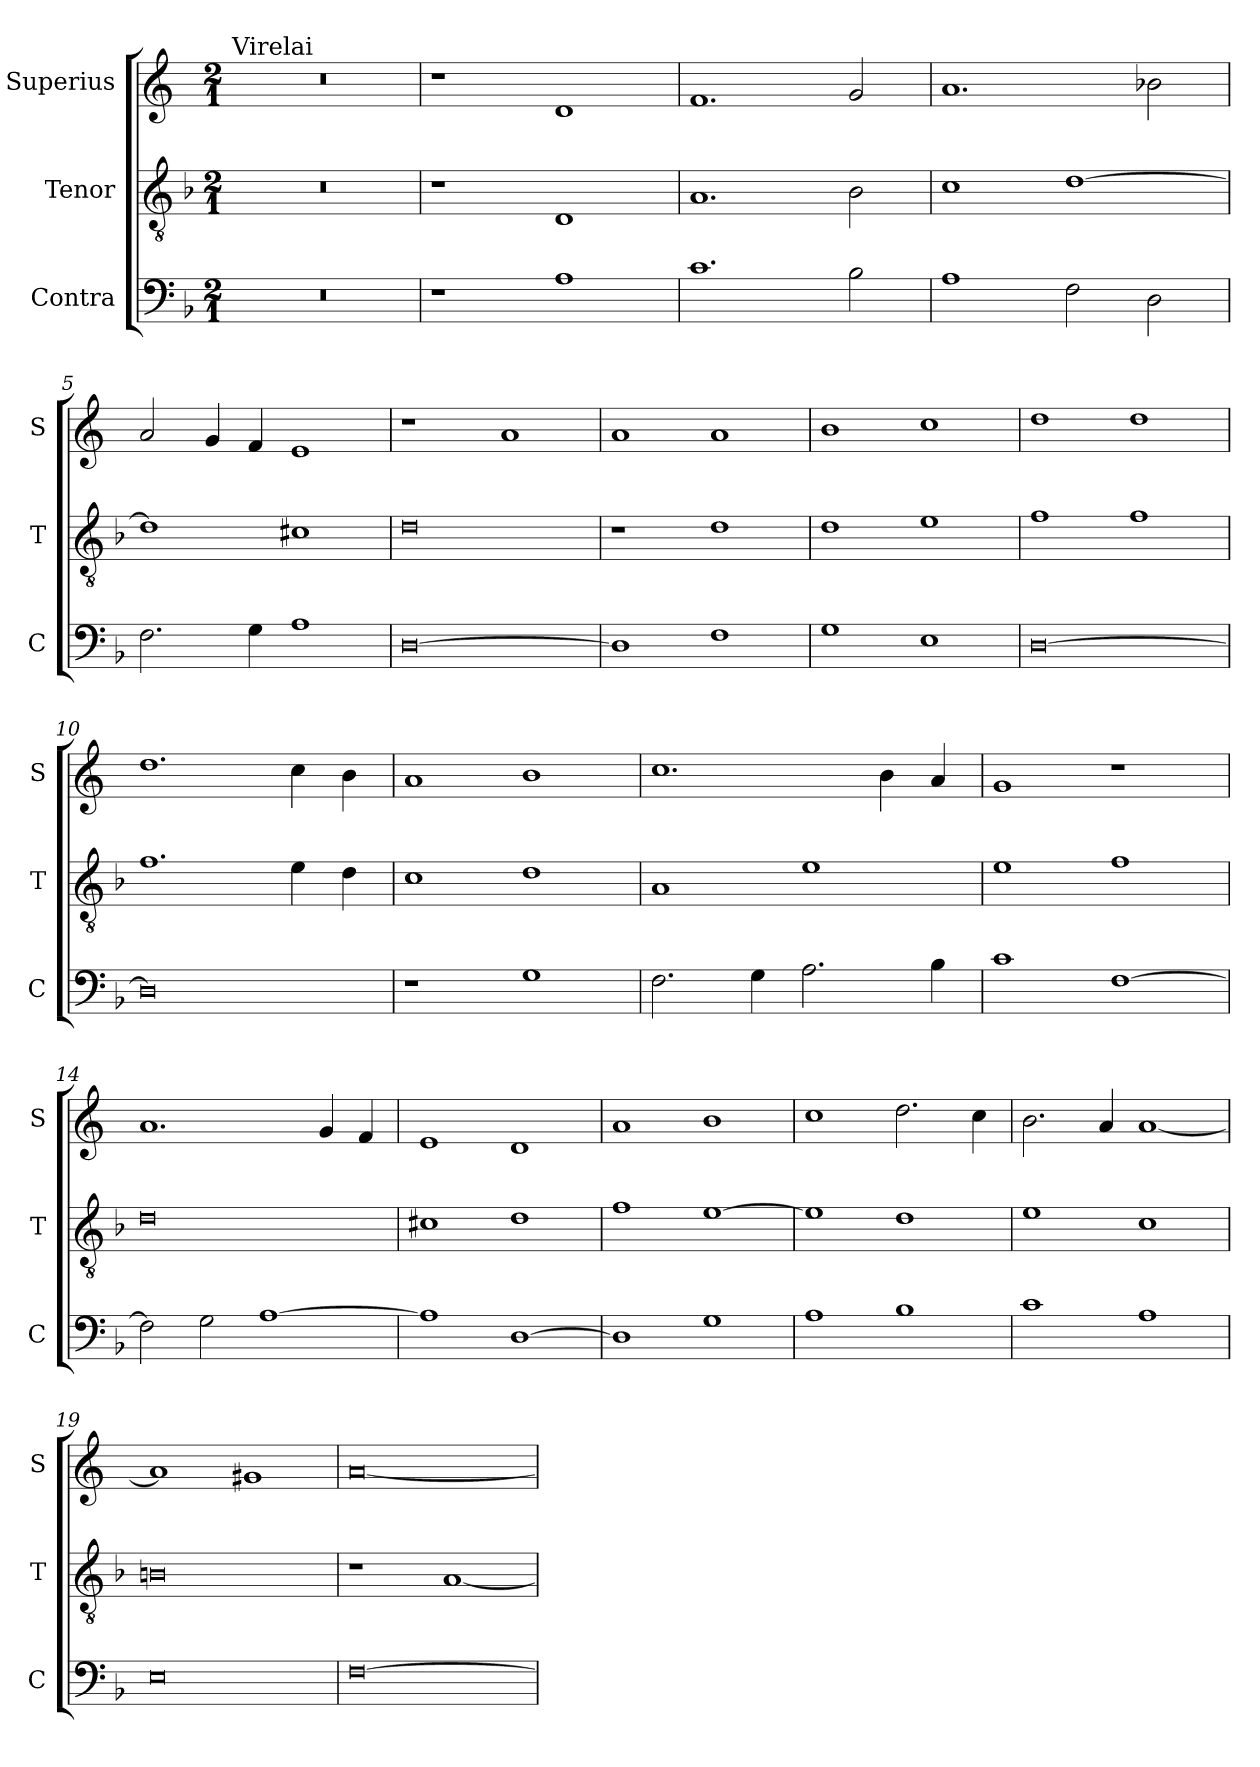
**kern	**kern	**kern
*part3	*part2	*part1
*staff3	*staff2	*staff1
*I"Contra	*I"Tenor	*I"Superius
*I'C	*I'T	*I'S
*clefF4	*clefGv2	*clefG2
*k[b-]	*k[b-]	*k[]
*M2/1	*M2/1	*M2/1
=1	=1	=1
!	!	!LO:TX:a:t=Virelai
0r	0r	0r
=2	=2	=2
1r	1r	1r
1A	1D	1d
=3	=3	=3
1.c	1.A	1.f
2B-	2B-	2g
=4	=4	=4
1A	1c	1.a
2F	[1d	.
2D	.	2b-X
=5	=5	=5
2.F	1d]	2a
.	.	4g
4G	.	4f
1A	1c#X	1e
=6	=6	=6
[0D	0d	1r
.	.	1a
=7	=7	=7
1D]	1r	1a
1F	1d	1a
=8	=8	=8
1G	1d	1b
1E	1e	1cc
=9	=9	=9
[0D	1f	1dd
.	1f	1dd
=10	=10	=10
0D]	1.f	1.dd
.	4e	4cc
.	4d	4b
=11	=11	=11
1r	1c	1a
1G	1d	1b
=12	=12	=12
2.F	1A	1.cc
4G	.	.
2.A	1e	.
.	.	4b
4B-	.	4a
=13	=13	=13
1c	1e	1g
[1F	1f	1r
=14	=14	=14
2F]	0d	1.a
2G	.	.
[1A	.	.
.	.	4g
.	.	4f
=15	=15	=15
1A]	1c#X	1e
[1D	1d	1d
=16	=16	=16
1D]	1f	1a
1G	[1e	1b
=17	=17	=17
1A	1e]	1cc
1B-	1d	2.dd
.	.	4cc
=18	=18	=18
1c	1e	2.b
.	.	4a
1A	1c	[1a
=19	=19	=19
0E	0Bn	1a]
.	.	1g#X
=20	=20	=20
[0F	1r	[0a
.	[1A	.
=	=	=
*-	*-	*-
